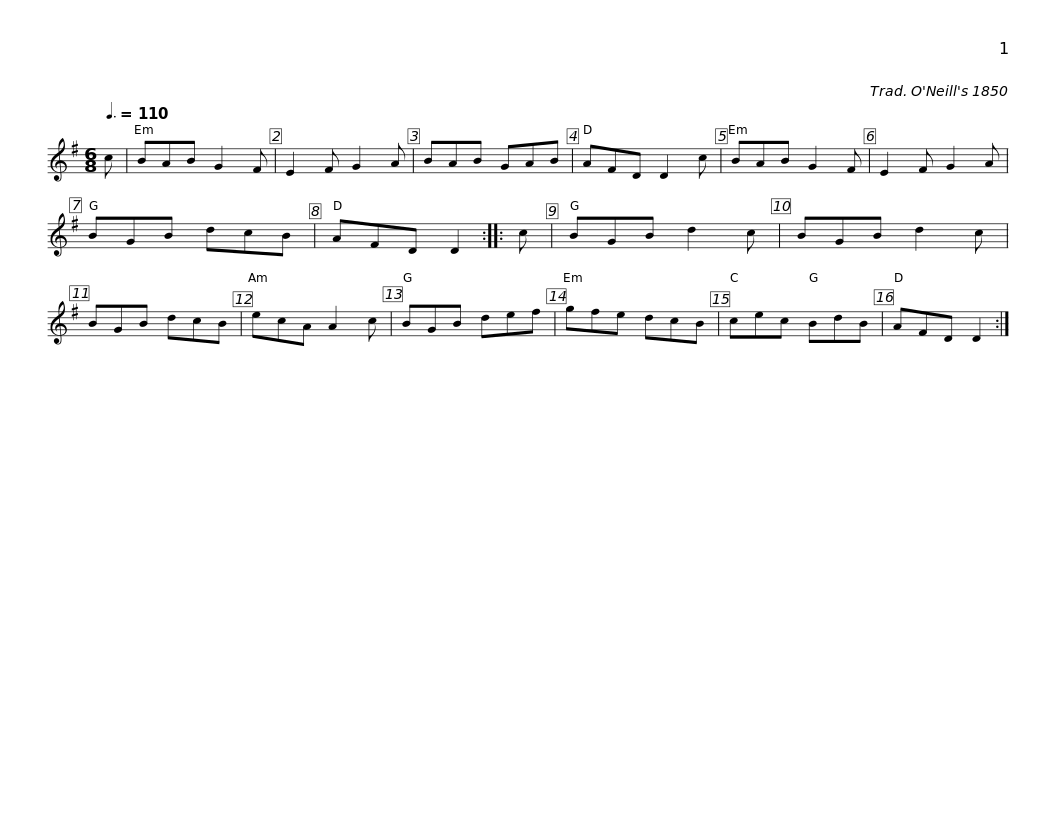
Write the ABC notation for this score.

X:1
L:1/8
Q:3/8=110
M:6/8
I:linebreak $
K:G
V:1 treble
V:1
 c | BAB G2 F | E2 F G2 A | BAB GAB | AFD D2 c | %5
 BAB G2 F | E2 F G2 A | BGB dcB |$ AFD D2 :: c | %10
 BGB d2 c | BGB d2 c | BGB dcB | ecA A2 c | BGB def | %15
 gfe dcB |$ cec BdB | AFD D2 :| %18
